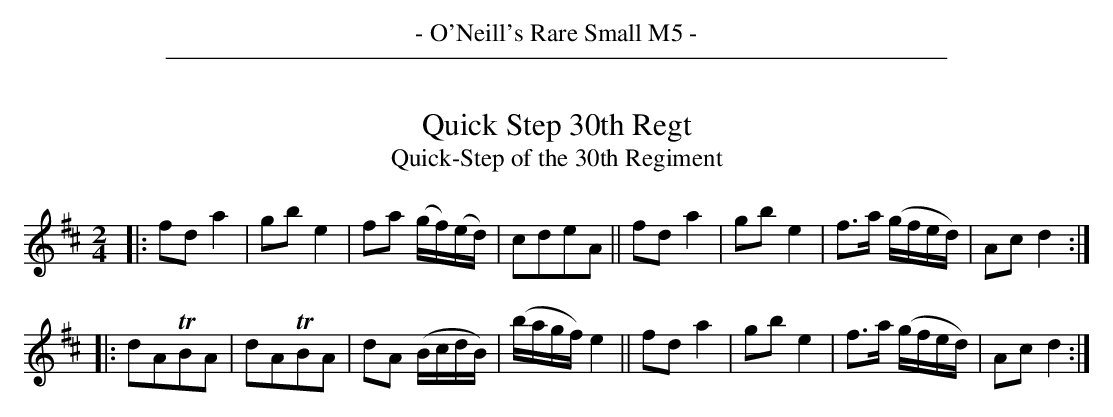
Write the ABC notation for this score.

X:1
T: Quick Step 30th Regt
T: Quick-Step of the 30th Regiment
M: 2/4
L: 1/16
K: D
|:\
f2d2 a4 | g2b2 e4 | f2a2 (gf)(ed) | c2d2e2A2 ||\
f2d2 a4 | g2b2 e4 | f3a (gfed) | A2c2 d4 ::
d2A2TB2A2 | d2A2TB2A2 | d2A2 (BcdB) | (bagf) e4 ||\
f2d2 a4 | g2b2 e4 | f3a (gfed) | A2c2 d4 :|
